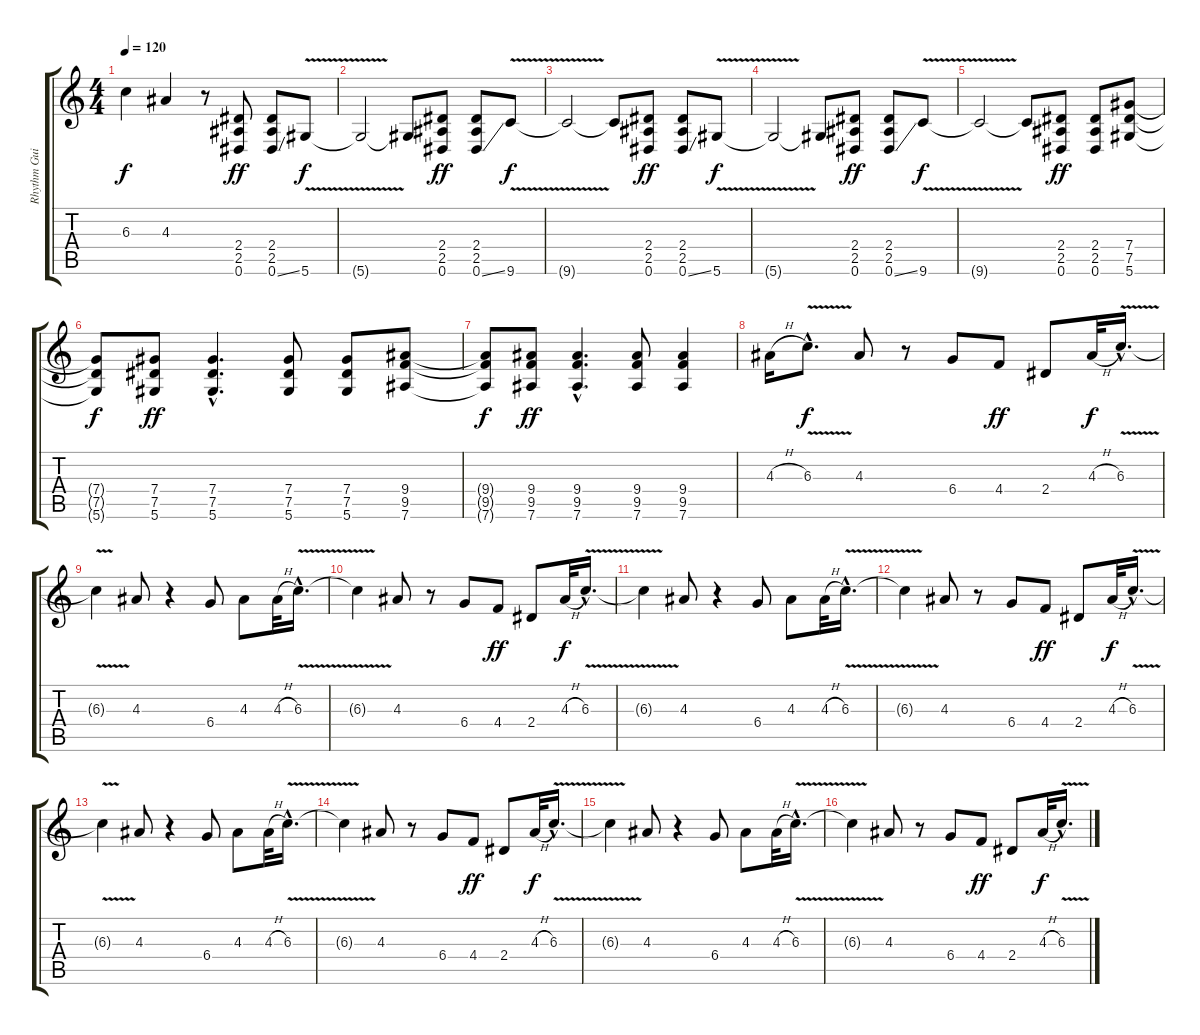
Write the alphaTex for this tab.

\track ("Rhythm Guitar I" "Rhythm Gui") {instrument overdrivenguitar}
\staff {score tabs}
\tuning (Eb4 Bb3 Gb3 Db3 Ab2 Eb2) {hide}
\ts (4 4)
\tempo 120
\clef g2
\ks c
6.3{t}.4{dy f} 4.3.4 r.8 (2.4 2.5 0.6).8{dy ff} (2.4 2.5 0.6{ss}).8 5.6{v}.8{dy f} |
5.6{t}.2 5.6{t}.8 (2.4 2.5 0.6).8{dy ff} (2.4 2.5 0.6{ss}).8 9.6{v}.8{dy f} |
9.6{t}.2 9.6{t}.8 (2.4 2.5 0.6).8{dy ff} (2.4 2.5 0.6{ss}).8 5.6{v}.8{dy f} |
5.6{t}.2 5.6{t}.8 (2.4 2.5 0.6).8{dy ff} (2.4 2.5 0.6{ss}).8 9.6{v}.8{dy f} |
9.6{t}.2 9.6{t}.8 (2.4 2.5 0.6).8{dy ff} (2.4 2.5 0.6).8 (7.4 7.5 5.6).8 |
(7.4{t} 7.5{t} 5.6{t}).8{dy f} (7.4 7.5 5.6).8{dy ff} (7.4{hac} 7.5{hac} 5.6{hac}).4{d} (7.4 7.5 5.6).8 (7.4 7.5 5.6).8 (9.4 9.5 7.6).8 |
(9.4{t} 9.5{t} 7.6{t}).8{dy f} (9.4 9.5 7.6).8{dy ff} (9.4{hac} 9.5{hac} 7.6{hac}).4{d} (9.4 9.5 7.6).8 (9.4 9.5 7.6).4 |
4.3{h}.16 6.3{v hac}.8{d dy f} 4.3.8 r.8 6.4.8 4.4.8{dy ff} 2.4.8 4.3{h}.32{dy f} 6.3{v hac}.16{d} |
6.3{t}.4 4.3.8 r.4 6.4.8 4.3.8 4.3{h}.32 6.3{v hac}.16{d} |
6.3{t}.4 4.3.8 r.8 6.4.8 4.4.8{dy ff} 2.4.8 4.3{h}.32{dy f} 6.3{v hac}.16{d} |
6.3{t}.4 4.3.8 r.4 6.4.8 4.3.8 4.3{h}.32 6.3{v hac}.16{d} |
6.3{t}.4 4.3.8 r.8 6.4.8 4.4.8{dy ff} 2.4.8 4.3{h}.32{dy f} 6.3{v hac}.16{d} |
6.3{t}.4 4.3.8 r.4 6.4.8 4.3.8 4.3{h}.32 6.3{v hac}.16{d} |
6.3{t}.4 4.3.8 r.8 6.4.8 4.4.8{dy ff} 2.4.8 4.3{h}.32{dy f} 6.3{v hac}.16{d} |
6.3{t}.4 4.3.8 r.4 6.4.8 4.3.8 4.3{h}.32 6.3{v hac}.16{d} |
6.3{t}.4 4.3.8 r.8 6.4.8 4.4.8{dy ff} 2.4.8 4.3{h}.32{dy f} 6.3{v hac}.16{d}
